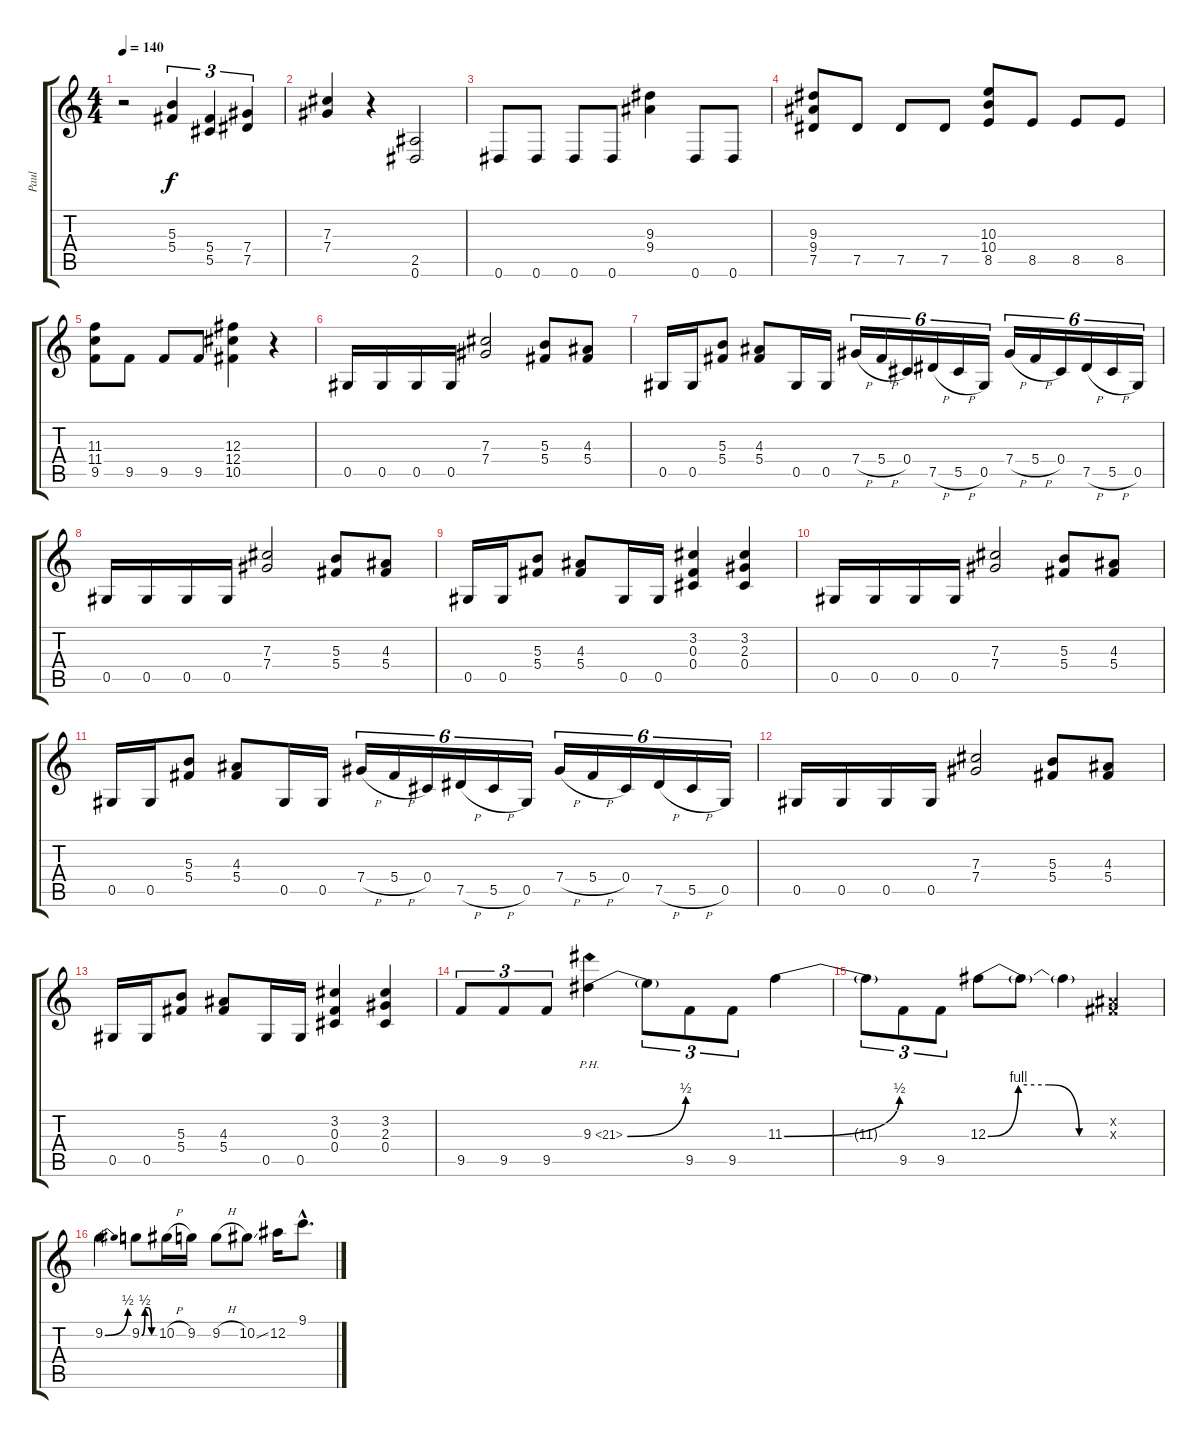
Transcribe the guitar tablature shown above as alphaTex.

\track ("Paul" "Paul") {instrument distortionguitar}
\staff {score tabs}
\tuning (Eb4 Bb3 Gb3 Db3 Ab2 Eb2) {hide}
\ts (4 4)
\tempo 140
\clef g2
\ks c
r.2{dy f} (5.3 5.4).4{tu (3 2)} (5.4 5.5).4{tu (3 2)} (7.4 7.5).4{tu (3 2)} |
(7.3 7.4).4 r.4 (2.5 0.6).2 |
0.6.8 0.6.8 0.6.8 0.6.8 (9.3 9.4).4 0.6.8 0.6.8 |
(9.3 9.4 7.5).8 7.5.8 7.5.8 7.5.8 (10.3 10.4 8.5).8 8.5.8 8.5.8 8.5.8 |
(11.3 11.4 9.5).8 9.5.8 9.5.8 9.5.8 (12.3 12.4 10.5).4 r.4 |
0.5.16 0.5.16 0.5.16 0.5.16 (7.3 7.4).2 (5.3 5.4).8 (4.3 5.4).8 |
0.5.16 0.5.16 (5.3 5.4).8 (4.3 5.4).8 0.5.16 0.5.16 7.4{h}.16{tu (6 4)} 5.4{h}.16{tu (6 4)} 0.4.16{tu (6 4)} 7.5{h}.16{tu (6 4)} 5.5{h}.16{tu (6 4)} 0.5.16{tu (6 4)} 7.4{h}.16{tu (6 4)} 5.4{h}.16{tu (6 4)} 0.4.16{tu (6 4)} 7.5{h}.16{tu (6 4)} 5.5{h}.16{tu (6 4)} 0.5.16{tu (6 4)} |
0.5.16 0.5.16 0.5.16 0.5.16 (7.3 7.4).2 (5.3 5.4).8 (4.3 5.4).8 |
0.5.16 0.5.16 (5.3 5.4).8 (4.3 5.4).8 0.5.16 0.5.16 (3.2 0.3 0.4).4 (3.2 2.3 0.4).4 |
0.5.16 0.5.16 0.5.16 0.5.16 (7.3 7.4).2 (5.3 5.4).8 (4.3 5.4).8 |
0.5.16 0.5.16 (5.3 5.4).8 (4.3 5.4).8 0.5.16 0.5.16 7.4{h}.16{tu (6 4)} 5.4{h}.16{tu (6 4)} 0.4.16{tu (6 4)} 7.5{h}.16{tu (6 4)} 5.5{h}.16{tu (6 4)} 0.5.16{tu (6 4)} 7.4{h}.16{tu (6 4)} 5.4{h}.16{tu (6 4)} 0.4.16{tu (6 4)} 7.5{h}.16{tu (6 4)} 5.5{h}.16{tu (6 4)} 0.5.16{tu (6 4)} |
0.5.16 0.5.16 0.5.16 0.5.16 (7.3 7.4).2 (5.3 5.4).8 (4.3 5.4).8 |
0.5.16 0.5.16 (5.3 5.4).8 (4.3 5.4).8 0.5.16 0.5.16 (3.2 0.3 0.4).4 (3.2 2.3 0.4).4 |
9.5.8{tu (3 2)} 9.5.8{tu (3 2)} 9.5.8{tu (3 2)} 9.3{be (bend 0 0 60 2) ph 12}.4 9.3{t}.8{tu (3 2)} 9.5.8{tu (3 2)} 9.5.8{tu (3 2)} 11.3{be (bend 0 0 60 2)}.4 |
11.3{t}.8{tu (3 2)} 9.5.8{tu (3 2)} 9.5.8{tu (3 2)} 12.3{be (custom 0 0 15 4 30 4 45 0 60 0)}.8 12.3{t}.8 12.3{t}.4 (0.2{x} 0.3{x}).4 |
9.2{be (bend 0 0 60 2)}.4 9.2{be (custom 0 0 15 2 30 2 45 0 60 0)}.8 10.2{h}.16 9.2.16 9.2{h}.8 10.2{ss}.8 12.2.16 9.1{hac}.8{d}
